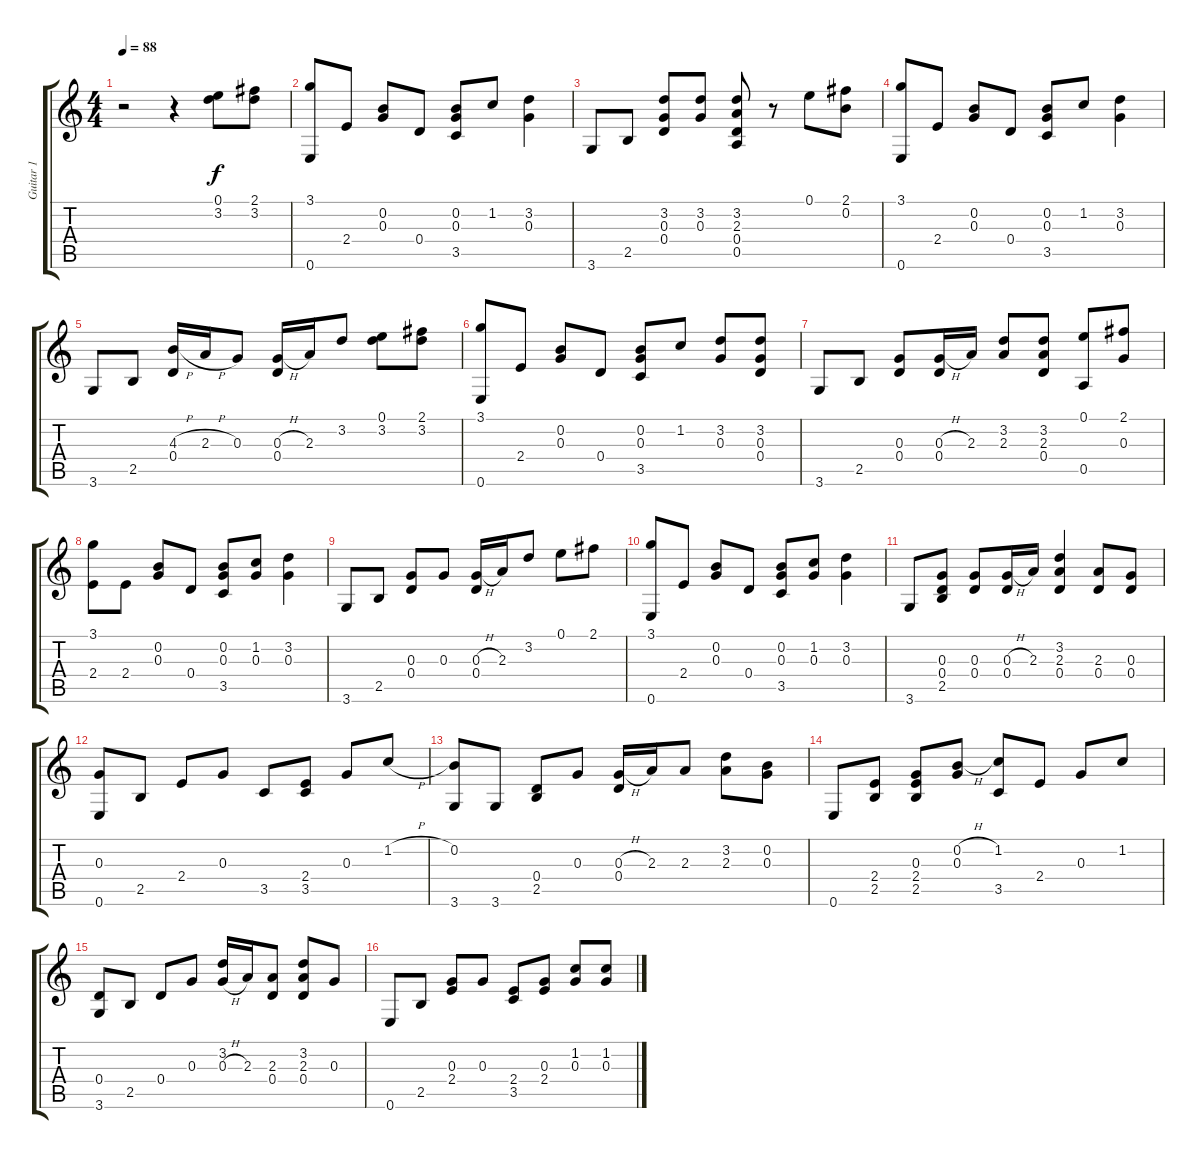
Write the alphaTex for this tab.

\track ("Guitar 1 " "Guitar 1 ") {instrument overdrivenguitar}
\staff {score tabs}
\tuning (E4 B3 G3 D3 A2 E2) {hide}
\ts (4 4)
\tempo 88
\clef g2
\ks c
r.2{dy f instrument overdrivenguitar} r.4 (0.1 3.2).8 (2.1 3.2).8 |
(3.1 0.6).8 2.4.8 (0.2 0.3).8 0.4.8 (0.2 0.3 3.5).8 1.2.8 (3.2 0.3).4 |
3.6.8 2.5.8 (3.2 0.3 0.4).8 (3.2 0.3).8 (3.2 2.3 0.4 0.5).8 r.8 0.1.8 (2.1 0.2).8 |
(3.1 0.6).8 2.4.8 (0.2 0.3).8 0.4.8 (0.2 0.3 3.5).8 1.2.8 (3.2 0.3).4 |
3.6.8 2.5.8 (4.3{h} 0.4).16 2.3{h}.16 0.3.8 (0.3{h} 0.4).16 2.3.16 3.2.8 (0.1 3.2).8 (2.1 3.2).8 |
(3.1 0.6).8 2.4.8 (0.2 0.3).8 0.4.8 (0.2 0.3 3.5).8 1.2.8 (3.2 0.3).8 (3.2 0.3 0.4).8 |
3.6.8 2.5.8 (0.3 0.4).8 (0.3{h} 0.4).16 2.3.16 (3.2 2.3).8 (3.2 2.3 0.4).8 (0.1 0.5).8 (2.1 0.3).8 |
(3.1 2.4).8 2.4.8 (0.2 0.3).8 0.4.8 (0.2 0.3 3.5).8 (1.2 0.3).8 (3.2 0.3).4 |
3.6.8 2.5.8 (0.3 0.4).8 0.3.8 (0.3{h} 0.4).16 2.3.16 3.2.8 0.1.8 2.1.8 |
(3.1 0.6).8 2.4.8 (0.2 0.3).8 0.4.8 (0.2 0.3 3.5).8 (1.2 0.3).8 (3.2 0.3).4 |
3.6.8 (0.3 0.4 2.5).8 (0.3 0.4).8 (0.3{h} 0.4).16 2.3.16 (3.2 2.3 0.4).4 (2.3 0.4).8 (0.3 0.4).8 |
(0.3 0.6).8 2.5.8 2.4.8 0.3.8 3.5.8 (2.4 3.5).8 0.3.8 1.2{h}.8 |
(0.2 3.6).8 3.6.8 (0.4 2.5).8 0.3.8 (0.3{h} 0.4).16 2.3.16 2.3.8 (3.2 2.3).8 (0.2 0.3).8 |
0.6.8 (2.4 2.5).8 (0.3 2.4 2.5).8 (0.2{h} 0.3).8 (1.2 3.5).8 2.4.8 0.3.8 1.2.8 |
(0.4 3.6).8 2.5.8 0.4.8 0.3.8 (3.2 0.3{h}).16 2.3.16 (2.3 0.4).8 (3.2 2.3 0.4).8 0.3.8 |
0.6.8 2.5.8 (0.3 2.4).8 0.3.8 (2.4 3.5).8 (0.3 2.4).8 (1.2 0.3).8 (1.2{h} 0.3).8
